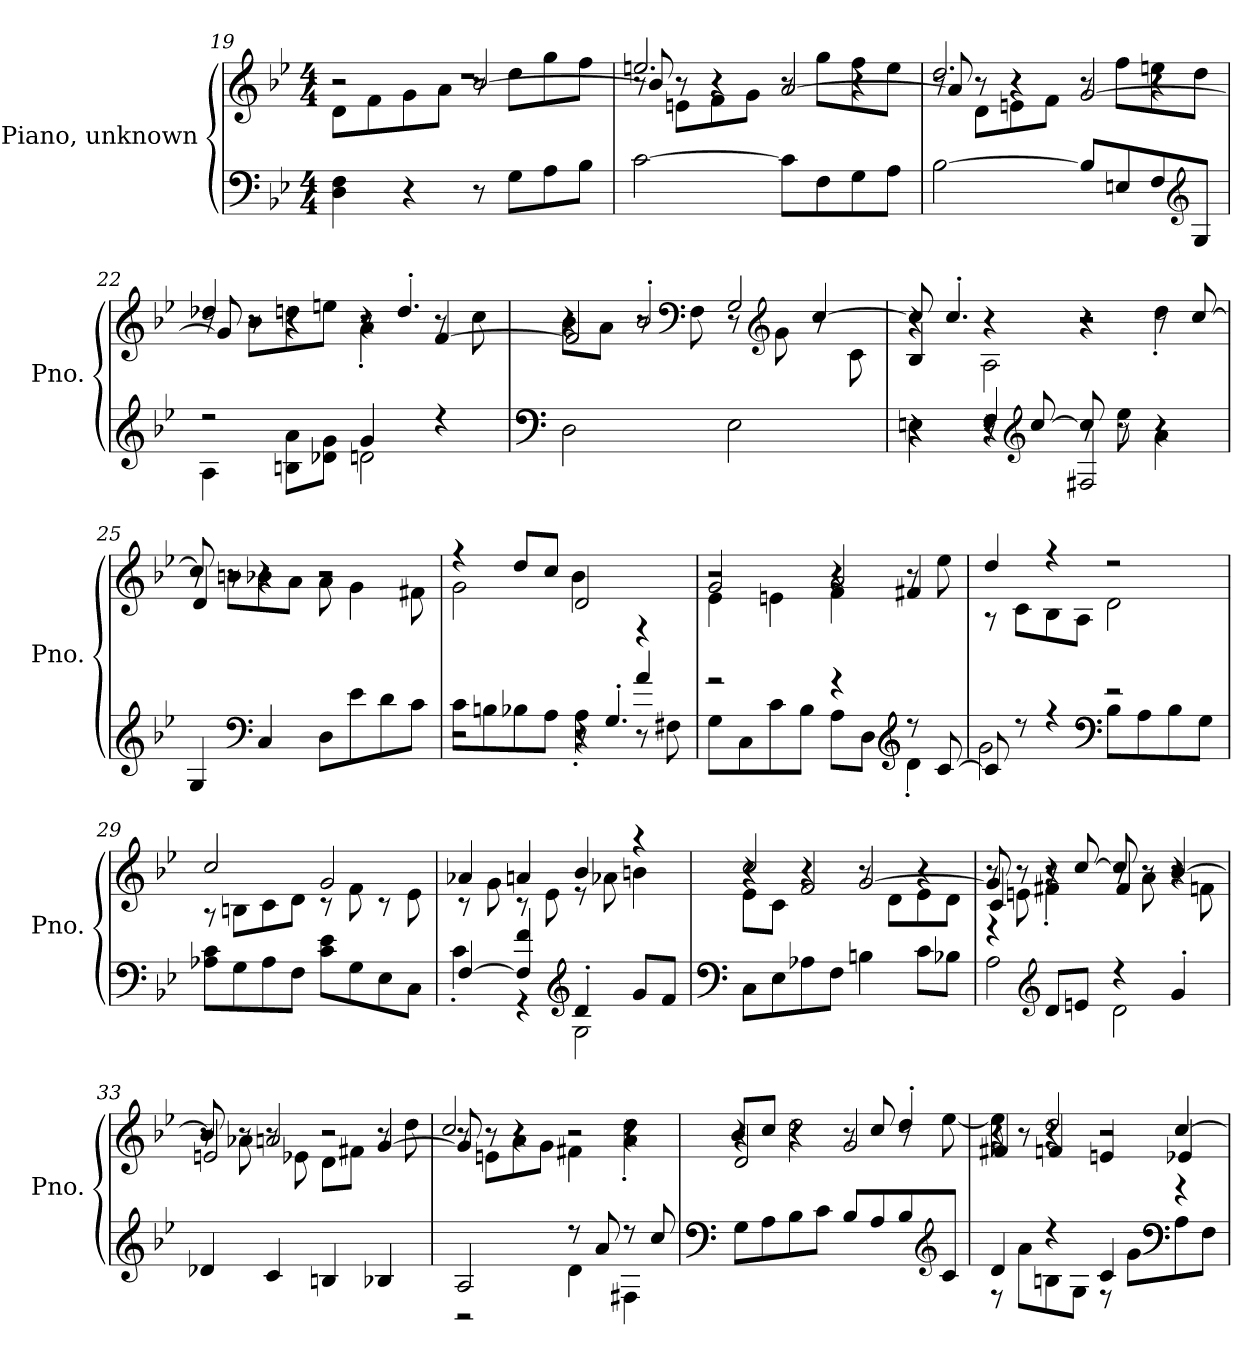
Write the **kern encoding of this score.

**kern	**kern
*part1	*part1
*staff2	*staff1
*I"Piano, unknown	*
*I'Pno.	*
*clefF4	*clefG2
*k[b-e-]	*k[b-e-]
*M4/4	*M4/4
=19	=19
*	*^
*	*	*^
4D\ 4F\	1r	8d\L	2r
.	.	8f\	.
4r	.	8g\	.
.	.	8a\J	.
8r	.	8r	[2b-/
8G\L	.	8dd\L	.
8A\	.	8gg\	.
8B-\J	.	8ff\J	.
!!LO:LB:g=z	!!	!!
=20	=20	=20	=20
[2c\	2.een/	8r	8b-/]
.	.	8en\L	8r
.	.	8f\	4r
.	.	8g\J	.
8c\L]	.	8r	[2a/
8F\	.	8gg\L	.
8G\	4r	8ff\	.
8A\J	.	8ee\J	.
=21	=21	=21	=21
[2B-\	2.dd/	8r	8a/]
.	.	8d\L	8r
.	.	8en\	4r
.	.	8f\J	.
8B-/L]	.	8r	[2g/
8En/	.	8ff\L	.
8F/	4r	8een\	.
*clefG2	*	*	*
8G/J	.	8dd\J	.
=22	=22	=22	=22
*^	*	*	*
2r	4A\	4dd-X/	8r	8g/]
.	.	.	8b-\L	8r
.	8Bn\ 8a\L	4r	8ddn\	4r
.	8d-X\ 8g\J	.	8een\J	.
4g/	2dn\	8r	4a'\	4r
.	.	4.dd'/	.	.
4r	.	.	8r	[4f/
.	.	.	8cc\	.
*v	*v	*	*	*
!!LO:PB:g=z	!!	!!
=23	=23	=23	=23
*clefF4	*	*	*
2D\	4r	8b-\L	2f/]
.	.	8a\J	.
.	2b-'/	8r	.
*	*clefF4	*	*
.	.	8F\	.
2E-\	.	8r	2G/
*	*clefG2	*	*
.	.	8g\	.
.	[4cc/	8r	.
.	.	8c\	.
=24	=24	=24	=24
*^	*	*	*
*	*^	*	*	*
4r	4En\	4r	8cc/]	4r	4B-/
.	.	.	4.cc'/	.	.
8r	4r	4F/	.	2A\	4r
*clefG2	*	*	*	*	*
[8cc/	.	.	.	.	.
8cc/]	8r	2F#X/	4r	.	2r
8r	8ee-\	.	.	.	.
4r	4a\	.	8r	4dd'\	.
.	.	.	[8cc/	.	.
*v	*v	*v	*	*	*
=25	=25	=25	=25
4G/	8cc/]	8r	4d/
.	8r	8bn\L	.
*clefF4	*	*	*
4C/	4r	8b-X\	4r
.	.	8a\J	.
8D\L	2r	8a\	2r
8e-\	.	4g\	.
8d\	.	.	.
8c\J	.	8f#X\	.
*	*	*v	*v
!!LO:LB:g=z
=26	=26	=26
*^	*	*
*	*^	*	*
2r	8c\L	2r	4r	2g\
.	8Bn\	.	.	.
.	8B-X\	.	8dd/L	.
.	8A\J	.	8cc/J	.
4r	4A'\	8r	2d/	4b-\
.	.	4.G'/	.	.
4a/	8r	.	.	4r
.	8F#X\	.	.	.
*	*v	*v	*	*
=27	=27	=27	=27
*	*	*	*^
2r	8G\L	2g/	4e-\	2r
.	8C\	.	.	.
.	8c\	.	4en\	.
.	8B-\J	.	.	.
4r	8A\L	2a/	4f\	4r
.	8D\J	.	.	.
*clefG2	*	*	*	*
8r	4d'\	.	8r	4f#X/
[8c/	.	.	8ee-\	.
*	*	*	*v	*v
=28	=28	=28	=28
8c/]	2g\	4dd/	8r
8r	.	.	8c\L
4r	.	4r	8B-\
.	.	.	8A\J
*clefF4	*	*	*
2r	8B-\L	2r	2d\
.	8A\	.	.
.	8B-\	.	.
.	8G\J	.	.
*v	*v	*	*
=29	=29	=29
8A-X\ 8c\L	2cc/	8r
8G\	.	8Bn\L
8A-\	.	8c\
8F\J	.	8d\J
8c\ 8e-\L	2g/	8r
8G\	.	8f\
8E-\	.	8r
8C\J	.	8e-\
!!LO:LB:g=z	!!
=30	=30	=30
*^	*	*
[4F/	4c'\	4a-X/	8r
.	.	.	8g\
4F/] 4f/	4r	4an/	8r
.	.	.	8e-\
*clefG2	*	*	*
4d'/	2G\	4b-/	8r
.	.	.	8a-X\
8g/L	.	4r	4bn\
8f/J	.	.	.
*v	*v	*	*
*	*v	*v
=31	=31
*clefF4	*
*	*^
*	*	*^
8C\L	2cc/	8e-\L	4r
8E-\	.	8c\J	.
8A-X\	.	4r	2f/
8F\J	.	.	.
4Bn\	[2g/	8r	.
.	.	8d\L	.
8c\L	.	8e-\	4r
8B-X\J	.	8d\J	.
=32	=32	=32	=32
*^	*	*	*
4r	2A\	8g/]	8r	4c/
.	.	8r	8en\	.
*clefG2	*	*	*	*
8d/L	.	8r	4f#X'\	4r
8en/J	.	[8cc/	.	.
4r	2d\	8cc/]	8r	4f#/
.	.	8r	8a\	.
4g'/	.	[4b-/	8r	4r
.	.	.	8fn\	.
*v	*v	*	*	*
!!LO:LB:g=z	!!	!!
=33	=33	=33	=33
4d-X/	8b-/]	8r	2en/
.	8r	8a-X\	.
4c/	2an/	8r	.
.	.	8e-X\	.
4Bn/	.	8d\L	2r
.	.	8f#X\J	.
4B-X/	[4g/	8r	.
.	.	8dd\	.
=34	=34	=34	=34
*^	*	*	*
2A/	2r	8g/]	8r	2.cc/
.	.	8r	8en\L	.
.	.	4r	8a\	.
.	.	.	8g\J	.
8r	4d\	2r	4f#X\	.
8a/	.	.	.	.
8r	4F#X\	.	4a\' 4dd\'	4r
8cc/	.	.	.	.
*v	*v	*	*	*
=35	=35	=35	=35
*clefF4	*	*	*
8G\L	2d/	4r	8b-/L
8A\	.	.	8cc/J
8B-\	.	2dd\	4r
8c\J	.	.	.
8B-/L	2g/	.	8r
8A/	.	.	8cc/
8B-/	.	8r	4dd'/
*clefG2	*	*	*
8c/J	.	[8ee-\	.
!!LO:LB:g=z	!!	!!
=36	=36	=36	=36
*^	*	*	*
4d/	8r	4r	8ee-\]	4f#X/
.	8a\L	.	8r	.
4r	8Bn\	2dd/	4r	4fn/
.	8G\J	.	.	.
4c/	8r	.	2r	4en/
.	8g\L	.	.	.
*clefF4	*	*	*	*
4r	8A\	[4cc/	.	4e-X/
.	8F\J	.	.	.
*v	*v	*	*	*
*	*v	*v	*v
=	=
*-	*-
